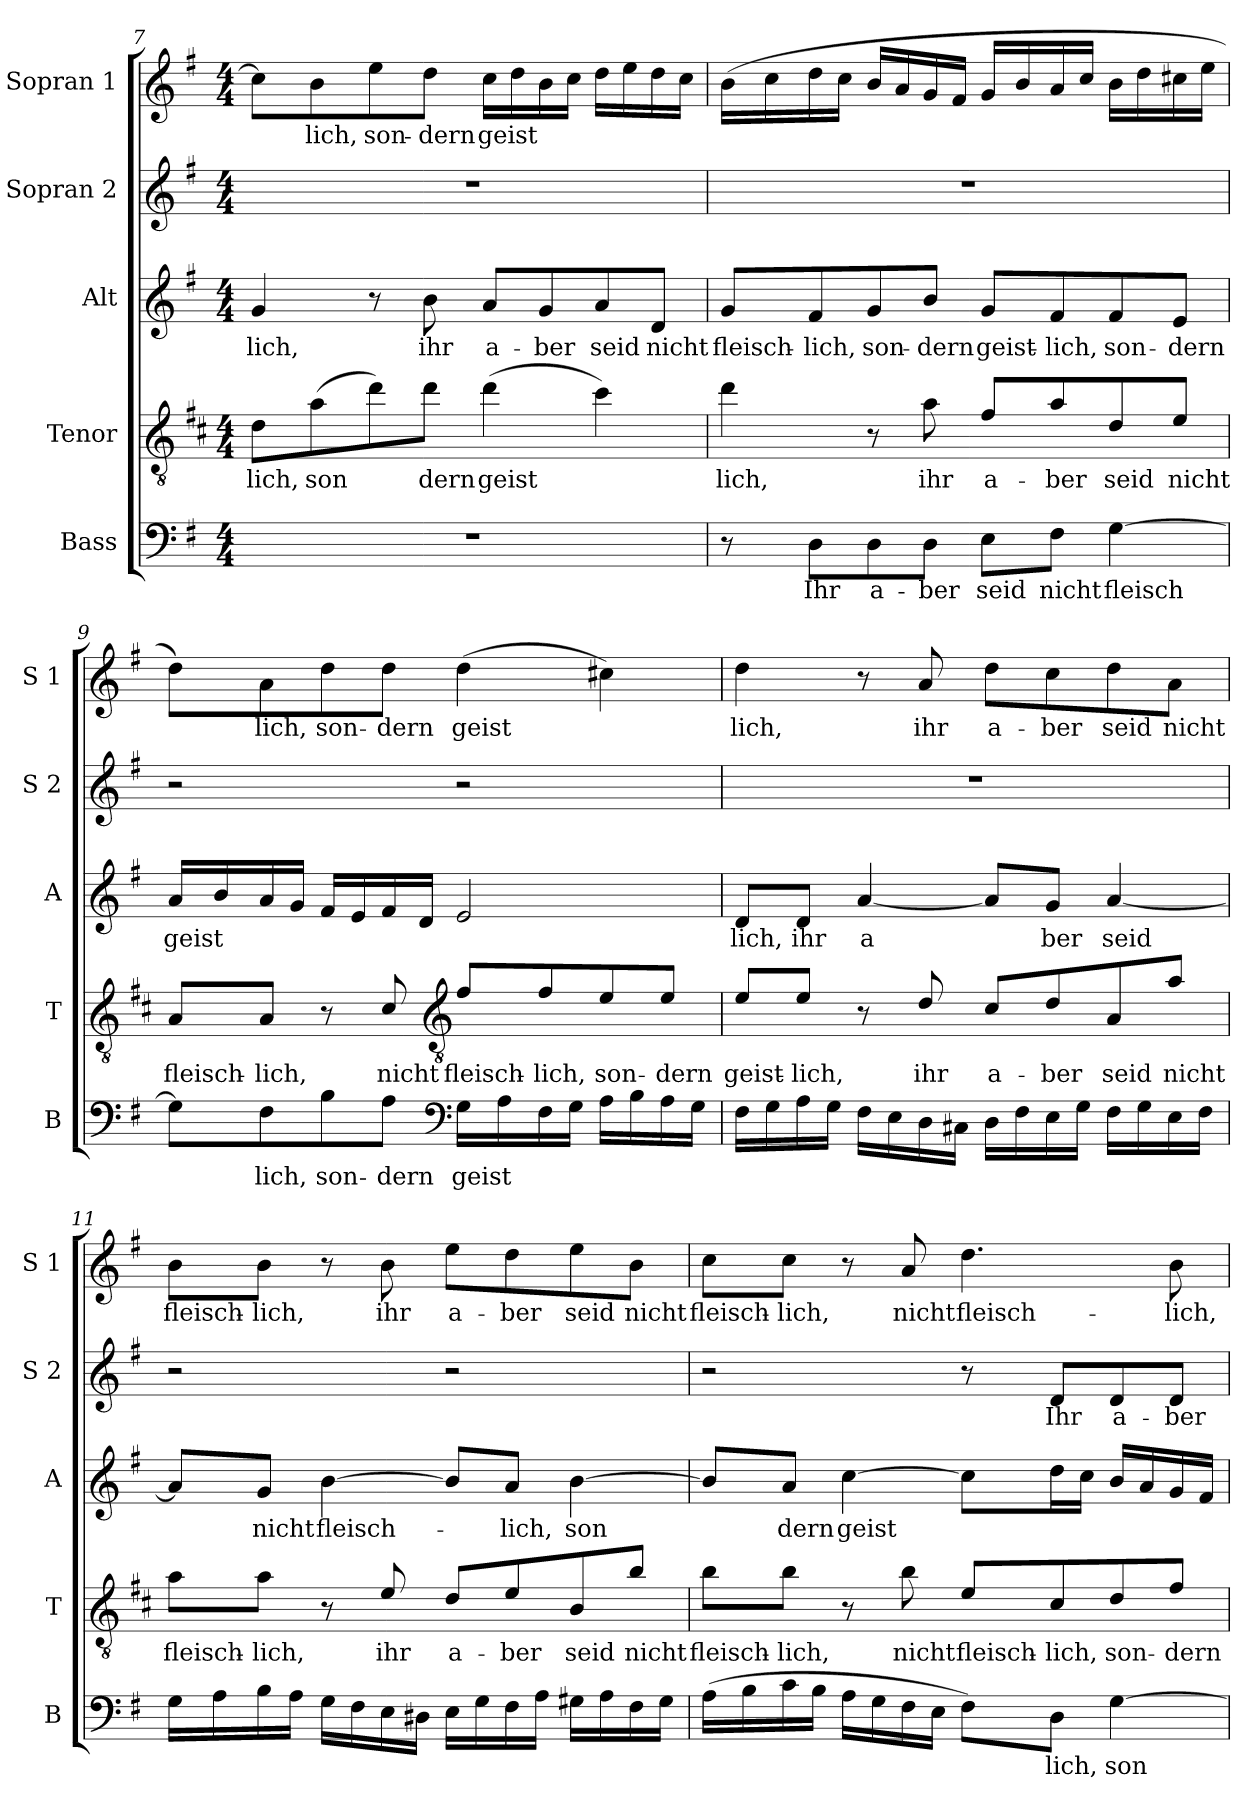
**kern	**text	**kern	**text	**kern	**text	**kern	**text	**kern	**text
*part5	*part5	*part4	*part4	*part3	*part3	*part2	*part2	*part1	*part1
*staff5	*staff5	*staff4	*staff4	*staff3	*staff3	*staff2	*staff2	*staff1	*staff1
*I"Bass	*	*I"Tenor	*	*I"Alt	*	*I"Sopran 2	*	*I"Sopran 1	*
*I'B	*	*I'T	*	*I'A	*	*I'S 2	*	*I'S 1	*
*clefF4	*	*clefGv2	*	*clefG2	*	*clefG2	*	*clefG2	*
*	*	*ITrd4c7	*	*	*	*	*	*	*
*k[f#]	*	*k[f#]	*	*k[f#]	*	*k[f#]	*	*k[f#]	*
*M4/4	*	*M4/4	*	*M4/4	*	*M4/4	*	*M4/4	*
=7	=7	=7	=7	=7	=7	=7	=7	=7	=7
!	!	!	!LO:LY:b	!	!LO:LY:b	!	!	!	!
1r	.	8G\L	lich,	4g/	lich,	1r	.	8cc\L]	.
!	!	!	!LO:LY:b	!	!	!	!	!	!LO:LY:b
.	.	(8d\	son	.	.	.	.	8b\	lich,
!	!	!	!	!	!	!	!	!	!LO:LY:b
.	.	8g\)	.	8r	.	.	.	8ee\	son-
!	!	!	!LO:LY:b	!	!LO:LY:b	!	!	!	!LO:LY:b
.	.	8g\J	dern	8b\	ihr	.	.	8dd\J	dern
!	!	!	!LO:LY:b	!	!LO:LY:b	!	!	!	!LO:LY:b
.	.	(4g\	geist	8a/L	a-	.	.	16cc\LL	geist
.	.	.	.	.	.	.	.	16dd\	.
!	!	!	!	!	!LO:LY:b	!	!	!	!
.	.	.	.	8g/	ber	.	.	16b\	.
.	.	.	.	.	.	.	.	16cc\JJ	.
!	!	!	!	!	!LO:LY:b	!	!	!	!
.	.	4f#\)	.	8a/	seid	.	.	16dd\LL	.
.	.	.	.	.	.	.	.	16ee\	.
!	!	!	!	!	!LO:LY:b	!	!	!	!
.	.	.	.	8d/J	nicht	.	.	16dd\	.
.	.	.	.	.	.	.	.	16cc\JJ	.
!!LO:LB:g=z
=8	=8	=8	=8	=8	=8	=8	=8	=8	=8
!	!	!	!LO:LY:b	!	!LO:LY:b	!	!	!	!
8r	.	4g\	lich,	8g/L	fleisch-	1r	.	(16b\LL	.
.	.	.	.	.	.	.	.	16cc\	.
!	!LO:LY:b	!	!	!	!LO:LY:b	!	!	!	!
8D\L	Ihr	.	.	8f#/	lich,	.	.	16dd\	.
.	.	.	.	.	.	.	.	16cc\JJ	.
!	!LO:LY:b	!	!	!	!LO:LY:b	!	!	!	!
8D\	a-	8r	.	8g/	son-	.	.	16b/LL	.
.	.	.	.	.	.	.	.	16a/	.
!	!LO:LY:b	!	!LO:LY:b	!	!LO:LY:b	!	!	!	!
8D\J	ber	8d\	ihr	8b/J	dern	.	.	16g/	.
.	.	.	.	.	.	.	.	16f#/JJ	.
!	!LO:LY:b	!	!LO:LY:b	!	!LO:LY:b	!	!	!	!
8E\L	seid	8B/L	a-	8g/L	geist-	.	.	16g/LL	.
.	.	.	.	.	.	.	.	16b/	.
!	!LO:LY:b	!	!LO:LY:b	!	!LO:LY:b	!	!	!	!
8F#\J	nicht	8d/	ber	8f#/	lich,	.	.	16a/	.
.	.	.	.	.	.	.	.	16cc/JJ	.
!	!LO:LY:b	!	!LO:LY:b	!	!LO:LY:b	!	!	!	!
[4G\	fleisch	8G/	seid	8f#/	son-	.	.	16b\LL	.
.	.	.	.	.	.	.	.	16dd\	.
!	!	!	!LO:LY:b	!	!LO:LY:b	!	!	!	!
.	.	8A/J	nicht	8e/J	dern	.	.	16cc#X\	.
.	.	.	.	.	.	.	.	16ee\JJ	.
=9	=9	=9	=9	=9	=9	=9	=9	=9	=9
!	!	!	!LO:LY:b	!	!LO:LY:b	!	!	!	!
8G\L]	.	8D/L	fleisch-	16a/LL	geist	2r	.	8dd\L)	.
.	.	.	.	16b/	.	.	.	.	.
!	!LO:LY:b	!	!LO:LY:b	!	!	!	!	!	!LO:LY:b
8F#\	lich,	8D/J	lich,	16a/	.	.	.	8a\	lich,
.	.	.	.	16g/JJ	.	.	.	.	.
!	!LO:LY:b	!	!	!	!	!	!	!	!LO:LY:b
8B\	son-	8r	.	16f#/LL	.	.	.	8dd\	son-
.	.	.	.	16e/	.	.	.	.	.
!	!LO:LY:b	!	!LO:LY:b	!	!	!	!	!	!LO:LY:b
8A\J	dern	8F#/	nicht	16f#/	.	.	.	8dd\J	dern
.	.	.	.	16d/JJ	.	.	.	.	.
*clefF4	*	*clefGv2	*	*	*	*	*	*	*
!	!LO:LY:b	!	!LO:LY:b	!	!LO:LY:b	!	!	!	!LO:LY:b
16G\LL	geist	8B/L	fleisch-	2e/	_-	2r	.	(4dd\	geist
16A\	.	.	.	.	.	.	.	.	.
!	!	!	!LO:LY:b	!	!	!	!	!	!
16F#\	.	8B/	lich,	.	.	.	.	.	.
16G\JJ	.	.	.	.	.	.	.	.	.
!	!	!	!LO:LY:b	!	!	!	!	!	!
16A\LL	.	8A/	son-	.	.	.	.	4cc#X\)	.
16B\	.	.	.	.	.	.	.	.	.
!	!	!	!LO:LY:b	!	!	!	!	!	!
16A\	.	8A/J	dern	.	.	.	.	.	.
16G\JJ	.	.	.	.	.	.	.	.	.
!!LO:LB:g=z
=10	=10	=10	=10	=10	=10	=10	=10	=10	=10
!	!	!	!LO:LY:b	!	!LO:LY:b	!	!	!	!LO:LY:b
16F#\LL	.	8A/L	geist-	8d/L	lich,	1r	.	4dd\	lich,
16G\	.	.	.	.	.	.	.	.	.
!	!	!	!LO:LY:b	!	!LO:LY:b	!	!	!	!
16A\	.	8A/J	lich,	8d/J	ihr	.	.	.	.
16G\JJ	.	.	.	.	.	.	.	.	.
!	!	!	!	!	!LO:LY:b	!	!	!	!
16F#\LL	.	8r	.	[4a/	a	.	.	8r	.
16E\	.	.	.	.	.	.	.	.	.
!	!	!	!LO:LY:b	!	!	!	!	!	!LO:LY:b
16D\	.	8G/	ihr	.	.	.	.	8a/	ihr
16C#X\JJ	.	.	.	.	.	.	.	.	.
!	!	!	!LO:LY:b	!	!	!	!	!	!LO:LY:b
16D\LL	.	8F#/L	a-	8a/L]	.	.	.	8dd\L	a-
16F#\	.	.	.	.	.	.	.	.	.
!	!	!	!LO:LY:b	!	!LO:LY:b	!	!	!	!LO:LY:b
16E\	.	8G/	ber	8g/J	ber	.	.	8cc\	ber
16G\JJ	.	.	.	.	.	.	.	.	.
!	!	!	!LO:LY:b	!	!LO:LY:b	!	!	!	!LO:LY:b
16F#\LL	.	8D/	seid	[4a/	seid	.	.	8dd\	seid
16G\	.	.	.	.	.	.	.	.	.
!	!	!	!LO:LY:b	!	!	!	!	!	!LO:LY:b
16E\	.	8d/J	nicht	.	.	.	.	8a\J	nicht
16F#\JJ	.	.	.	.	.	.	.	.	.
=11	=11	=11	=11	=11	=11	=11	=11	=11	=11
!	!	!	!LO:LY:b	!	!	!	!	!	!LO:LY:b
16G\LL	.	8d\L	fleisch-	8a/L]	.	2r	.	8b\L	fleisch-
16A\	.	.	.	.	.	.	.	.	.
!	!	!	!LO:LY:b	!	!LO:LY:b	!	!	!	!LO:LY:b
16B\	.	8d\J	lich,	8g/J	nicht	.	.	8b\J	lich,
16A\JJ	.	.	.	.	.	.	.	.	.
!	!	!	!	!	!LO:LY:b	!	!	!	!
16G\LL	.	8r	.	[4b\	fleisch-	.	.	8r	.
16F#\	.	.	.	.	.	.	.	.	.
!	!	!	!LO:LY:b	!	!	!	!	!	!LO:LY:b
16E\	.	8A/	ihr	.	.	.	.	8b\	ihr
16D#X\JJ	.	.	.	.	.	.	.	.	.
!	!	!	!LO:LY:b	!	!	!	!	!	!LO:LY:b
16E\LL	.	8G/L	a-	8b/L]	.	2r	.	8ee\L	a-
16G\	.	.	.	.	.	.	.	.	.
!	!	!	!LO:LY:b	!	!LO:LY:b	!	!	!	!LO:LY:b
16F#\	.	8A/	ber	8a/J	lich,	.	.	8dd\	ber
16A\JJ	.	.	.	.	.	.	.	.	.
!	!	!	!LO:LY:b	!	!LO:LY:b	!	!	!	!LO:LY:b
16G#X\LL	.	8E/	seid	[4b\	son	.	.	8ee\	seid
16A\	.	.	.	.	.	.	.	.	.
!	!	!	!LO:LY:b	!	!	!	!	!	!LO:LY:b
16F#\	.	8e/J	nicht	.	.	.	.	8b\J	nicht
16G#\JJ	.	.	.	.	.	.	.	.	.
!!LO:PB:g=z
=12	=12	=12	=12	=12	=12	=12	=12	=12	=12
!	!LO:LY:b	!	!LO:LY:b	!	!	!	!	!	!LO:LY:b
(16A\LL	-	8e\L	fleisch-	8b/L]	.	2r	.	8cc\L	fleisch-
16B\	.	.	.	.	.	.	.	.	.
!	!	!	!LO:LY:b	!	!LO:LY:b	!	!	!	!LO:LY:b
16c\	.	8e\J	lich,	8a/J	dern	.	.	8cc\J	lich,
16B\JJ	.	.	.	.	.	.	.	.	.
!	!	!	!	!	!LO:LY:b	!	!	!	!
16A\LL	.	8r	.	[4cc\	geist	.	.	8r	.
16G\	.	.	.	.	.	.	.	.	.
!	!	!	!LO:LY:b	!	!	!	!	!	!LO:LY:b
16F#\	.	8e\	nicht	.	.	.	.	8a/	nicht
16E\JJ	.	.	.	.	.	.	.	.	.
!	!	!	!LO:LY:b	!	!	!	!	!	!LO:LY:b
8F#\L)	.	8A/L	fleisch-	8cc\L]	.	8r	.	4.dd\	fleisch-
!	!LO:LY:b	!	!LO:LY:b	!	!	!	!LO:LY:b	!	!
8D\J	lich,	8F#/	lich,	16dd\L	.	8d/L	Ihr	.	.
.	.	.	.	16cc\JJ	.	.	.	.	.
!	!LO:LY:b	!	!LO:LY:b	!	!	!	!LO:LY:b	!	!
[4G\	son	8G/	son-	16b/LL	.	8d/	a-	.	.
.	.	.	.	16a/	.	.	.	.	.
!	!	!	!LO:LY:b	!	!	!	!LO:LY:b	!	!LO:LY:b
.	.	8B/J	dern	16g/	.	8d/J	ber	8b\	lich,
.	.	.	.	16f#/JJ	.	.	.	.	.
=	=	=	=	=	=	=	=	=	=
*-	*-	*-	*-	*-	*-	*-	*-	*-	*-
